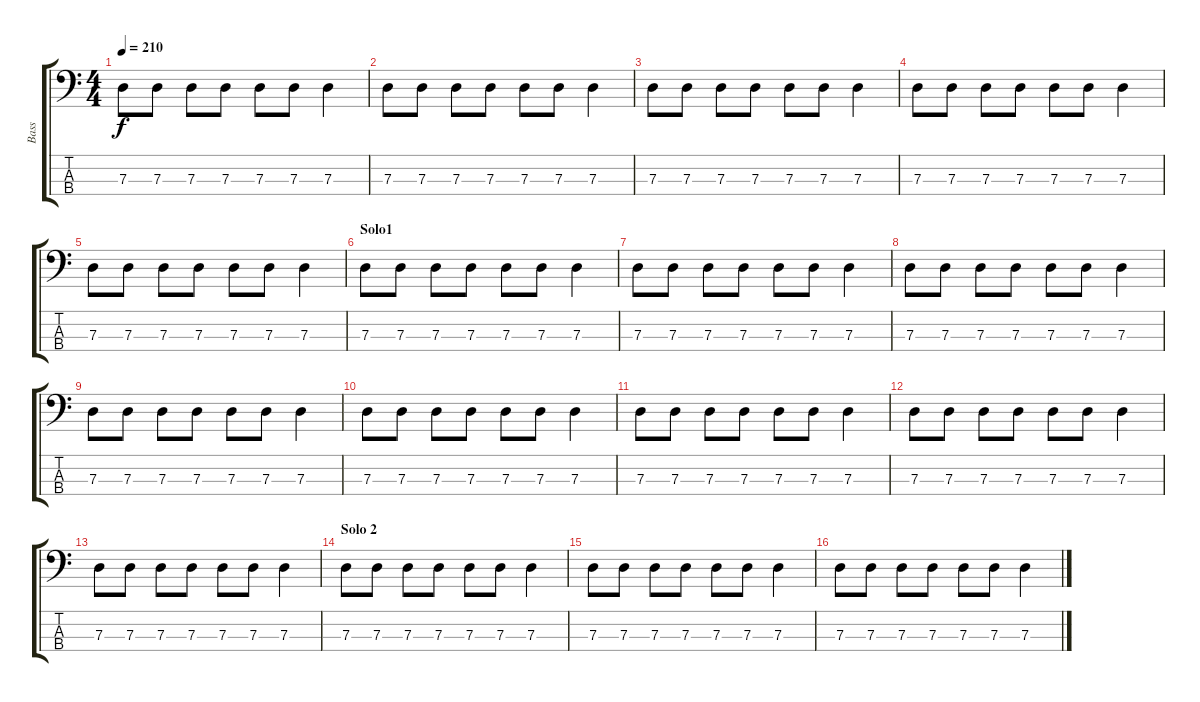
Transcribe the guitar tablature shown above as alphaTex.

\track ("Bass" "Bass") {instrument electricbassfinger}
\staff {score tabs}
\tuning (F2 C2 G1 D1) {hide}
\ts (4 4)
\tempo 210
\clef f4
\ks c
7.3.8{dy f} 7.3.8 7.3.8 7.3.8 7.3.8 7.3.8 7.3.4 |
7.3.8 7.3.8 7.3.8 7.3.8 7.3.8 7.3.8 7.3.4 |
7.3.8 7.3.8 7.3.8 7.3.8 7.3.8 7.3.8 7.3.4 |
7.3.8 7.3.8 7.3.8 7.3.8 7.3.8 7.3.8 7.3.4 |
7.3.8 7.3.8 7.3.8 7.3.8 7.3.8 7.3.8 7.3.4 |
\section ("" "Solo1")
7.3.8 7.3.8 7.3.8 7.3.8 7.3.8 7.3.8 7.3.4 |
7.3.8 7.3.8 7.3.8 7.3.8 7.3.8 7.3.8 7.3.4 |
7.3.8 7.3.8 7.3.8 7.3.8 7.3.8 7.3.8 7.3.4 |
7.3.8 7.3.8 7.3.8 7.3.8 7.3.8 7.3.8 7.3.4 |
7.3.8 7.3.8 7.3.8 7.3.8 7.3.8 7.3.8 7.3.4 |
7.3.8 7.3.8 7.3.8 7.3.8 7.3.8 7.3.8 7.3.4 |
7.3.8 7.3.8 7.3.8 7.3.8 7.3.8 7.3.8 7.3.4 |
7.3.8 7.3.8 7.3.8 7.3.8 7.3.8 7.3.8 7.3.4 |
\section ("" "Solo 2")
7.3.8 7.3.8 7.3.8 7.3.8 7.3.8 7.3.8 7.3.4 |
7.3.8 7.3.8 7.3.8 7.3.8 7.3.8 7.3.8 7.3.4 |
7.3.8 7.3.8 7.3.8 7.3.8 7.3.8 7.3.8 7.3.4
